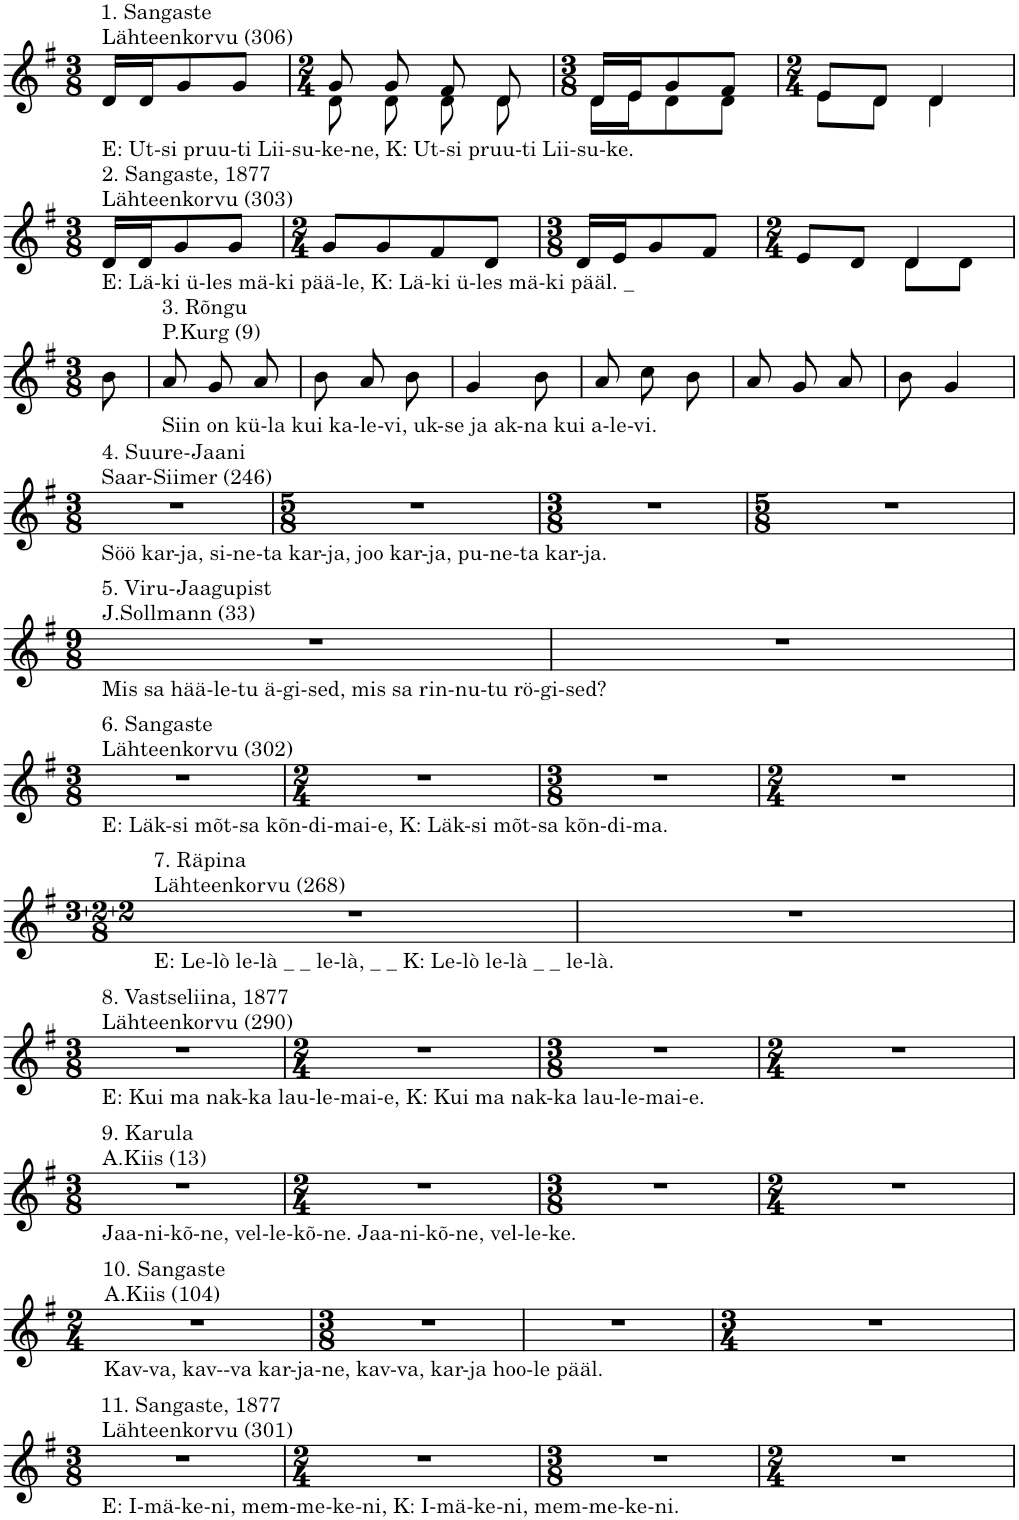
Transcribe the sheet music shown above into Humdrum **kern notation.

**kern
*part1
*staff1
*I"Piano
*I'Pno.
*clefG2
*k[f#]
*M3/8
=1
!LO:TX:a:t=1. Sangaste
!LO:TX:a:t=Lähteenkorvu (306)
!LO:TX:b:t=E&colon; Ut-si pruu-ti Lii-su-ke-ne, K&colon; Ut-si pruu-ti Lii-su-ke.
16d/LL
16d/J
8g/
8g/J
=2
*M2/4
*^
8g/	8d\
8g/	8d\
8f#/	8d\
8d/	8d\
=3	=3
*M3/8	*
16d/LL	16d\LL
16e/J	16e\J
8g/	8d\
8f#/J	8d\J
=4	=4
*M2/4	*
8e/L	8e\L
8d/J	8d\J
4d/	4d\
*v	*v
!!LO:LB:g=z
=1
*k[f#]
*M3/8
*^
!LO:TX:a:t=2. Sangaste, 1877	!
!LO:TX:a:t=Lähteenkorvu (303)	!
!LO:TX:b:t=E&colon; Lä-ki ü-les mä-ki pää-le, K&colon; Lä-ki ü-les mä-ki pääl. _	!
*v	*v
16d/LL
16d/J
8g/
8g/J
=2
*M2/4
8g/L
8g/
8f#/
8d/J
=3
*M3/8
16d/LL
16e/J
8g/
8f#/J
=4
*M2/4
*^
8e/L	4ryy
8d/J	.
4d/	8d\L
.	8d\J
*v	*v
!!LO:LB:g=z
=1
*k[f#]
*M3/8
8b\
=2
!LO:TX:a:t=3. Rõngu
!LO:TX:a:t=P.Kurg (9)
!LO:TX:b:t=Siin on kü-la kui ka-le-vi, uk-se ja ak-na kui a-le-vi.
8a/
8g/
8a/
=3
8b\
8a/
8b\
=4
4g/
8b\
=5
8a/
8cc\
8b\
=6
8a/
8g/
8a/
=7
8b\
4g/
!!LO:LB:g=z
=1
*k[f#]
*M3/8
!LO:TX:a:t=4. Suure-Jaani
!LO:TX:a:t=Saar-Siimer (246)
!LO:TX:b:t=Söö kar-ja, si-ne-ta kar-ja, joo kar-ja, pu-ne-ta kar-ja.
4.r
=2
*M5/8
8%5r
=3
*M3/8
4.r
=4
*M5/8
8%5r
!!LO:LB:g=z
=1
*k[f#]
*M9/8
!LO:TX:a:t=5. Viru-Jaagupist
!LO:TX:a:t=J.Sollmann (33)
!LO:TX:b:t=Mis sa hää-le-tu ä-gi-sed, mis sa rin-nu-tu rö-gi-sed?
8%9r
=2
8%9r
!!LO:LB:g=z
=1
*k[f#]
*M3/8
!LO:TX:a:t=6. Sangaste
!LO:TX:a:t=Lähteenkorvu (302)
!LO:TX:b:t=E&colon; Läk-si mõt-sa kõn-di-mai-e, K&colon; Läk-si mõt-sa kõn-di-ma.
4.r
=2
*M2/4
2r
=3
*M3/8
4.r
=4
*M2/4
2r
!!LO:LB:g=z
=1
*k[f#]
*M3/8+2/8+2/8
!LO:TX:a:t=7. Räpina
!LO:TX:a:t=Lähteenkorvu (268)
!LO:TX:b:t=E&colon; Le-lò le-là _ _ le-là, _ _ K&colon; Le-lò le-là _ _ le-là.
2..r
=2
2..r
!!LO:LB:g=z
=1
*k[f#]
*M3/8
!LO:TX:a:t=8. Vastseliina, 1877
!LO:TX:a:t=Lähteenkorvu (290)
!LO:TX:b:t=E&colon; Kui ma nak-ka lau-le-mai-e, K&colon; Kui ma nak-ka lau-le-mai-e.
4.r
=2
*M2/4
2r
=3
*M3/8
4.r
=4
*M2/4
2r
!!LO:LB:g=z
=1
*k[f#]
*M3/8
!LO:TX:a:t=9. Karula
!LO:TX:a:t=A.Kiis (13)
!LO:TX:b:t=Jaa-ni-kõ-ne, vel-le-kõ-ne. Jaa-ni-kõ-ne, vel-le-ke.
4.r
=2
*M2/4
2r
=3
*M3/8
4.r
=4
*M2/4
2r
!!LO:LB:g=z
=1
*k[f#]
*M2/4
!LO:TX:a:t=10. Sangaste
!LO:TX:a:t=A.Kiis (104)
!LO:TX:b:t=Kav-va, kav--va kar-ja-ne, kav-va, kar-ja hoo-le pääl.
2r
=2
*M3/8
4.r
=3
4.r
=4
*M3/4
2.r
!!LO:LB:g=z
=1
*k[f#]
*M3/8
!LO:TX:a:t=11. Sangaste, 1877
!LO:TX:a:t=Lähteenkorvu (301)
!LO:TX:b:t=E&colon; I-mä-ke-ni, mem-me-ke-ni, K&colon; I-mä-ke-ni, mem-me-ke-ni.
4.r
=2
*M2/4
2r
=3
*M3/8
4.r
=4
*M2/4
2r
=
*-
